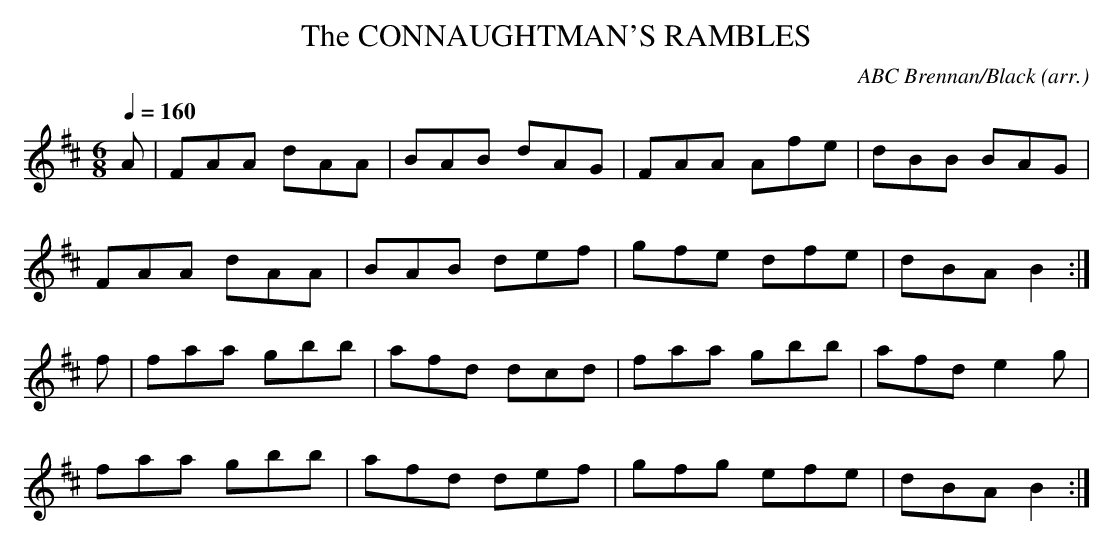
X:1
T:CONNAUGHTMAN'S RAMBLES, The
C:ABC Brennan/Black (arr.)
Q:1/4=160
M:6/8
L:1/8
K:D
A|FAA dAA|BAB dAG|FAA Afe|dBB BAG|
FAA dAA|BAB def|gfe dfe|dBA B2:|
f|faa gbb|afd dcd|faa gbb|afd e2g|
faa gbb|afd def|gfg efe|dBA B2:|
